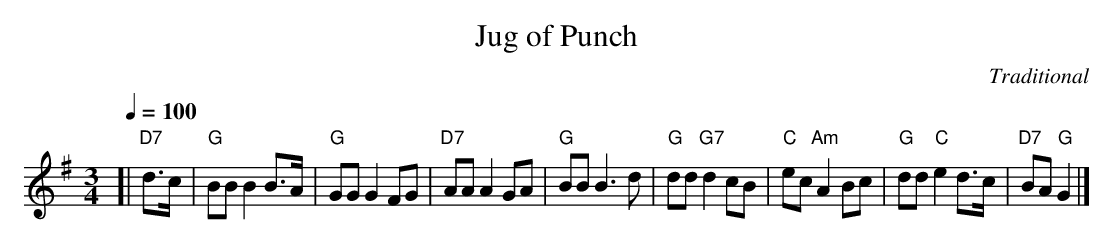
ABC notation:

X:1
T:Jug of Punch
C:Traditional
M:3/4
L:1/8
Q:1/4=100
K:G
[| "D7"d3/c/ | "G"BBB2B3/A/ | "G"GGG2FG | "D7"AAA2GA | "G"BBB3d |\
"G"dd "G7"d2cB | "C"ec "Am"A2Bc | "G"dd "C"e2d3/c/ | "D7"BA "G"G2 |]
